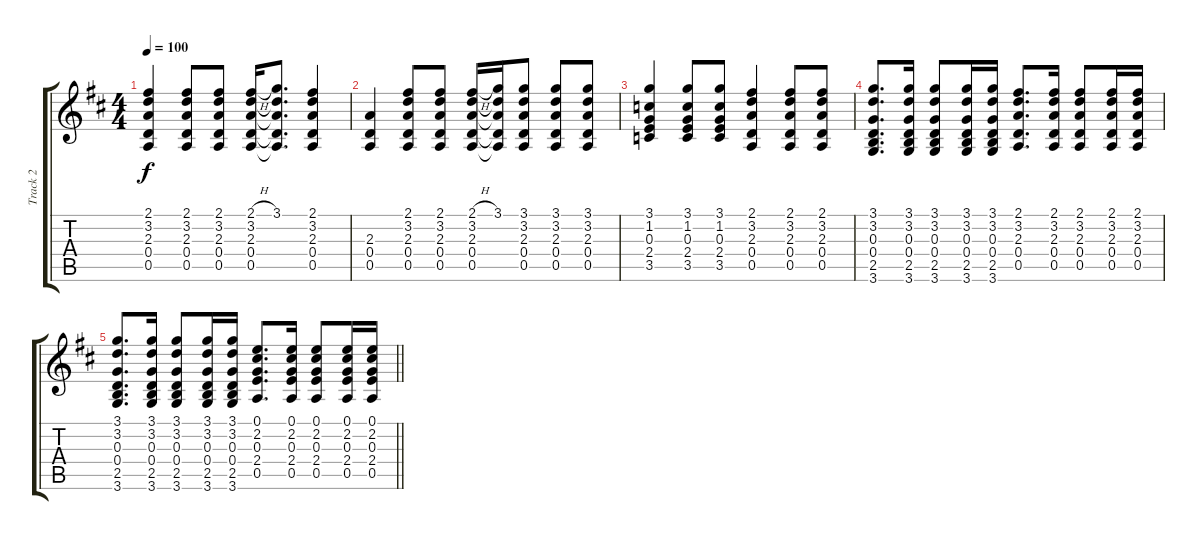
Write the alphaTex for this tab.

\track ("Track 2" "Track 2") {instrument acousticguitarsteel}
\staff {score tabs}
\tuning (E4 B3 G3 D3 A2 E2) {hide}
\ts (4 4)
\tempo 100
\clef g2
\ks d
(2.1 3.2 2.3 0.4 0.5).4{dy f} (2.1 3.2 2.3 0.4 0.5).8 (2.1 3.2 2.3 0.4 0.5).8 (2.1{h} 3.2 2.3 0.4 0.5).16 (3.1 3.2{t} 2.3{t} 0.4{t} 0.5{t}).8{d} (2.1 3.2 2.3 0.4 0.5).4 |
(2.3 0.4 0.5).4 (2.1 3.2 2.3 0.4 0.5).8 (2.1 3.2 2.3 0.4 0.5).8 (2.1{h} 3.2 2.3 0.4 0.5).16 (3.1 3.2{t} 2.3{t} 0.4{t} 0.5{t}).16 (3.1 3.2 2.3 0.4 0.5).8 (3.1 3.2 2.3 0.4 0.5).8 (3.1 3.2 2.3 0.4 0.5).8 |
(3.1 1.2 0.3 2.4 3.5).4 (3.1 1.2 0.3 2.4 3.5).8 (3.1 1.2 0.3 2.4 3.5).8 (2.1 3.2 2.3 0.4 0.5).4 (2.1 3.2 2.3 0.4 0.5).8 (2.1 3.2 2.3 0.4 0.5).8 |
(3.1 3.2 0.3 0.4 2.5 3.6).8{d} (3.1 3.2 0.3 0.4 2.5 3.6).16 (3.1 3.2 0.3 0.4 2.5 3.6).8 (3.1 3.2 0.3 0.4 2.5 3.6).16 (3.1 3.2 0.3 0.4 2.5 3.6).16 (2.1 3.2 2.3 0.4 0.5).8{d} (2.1 3.2 2.3 0.4 0.5).16 (2.1 3.2 2.3 0.4 0.5).8 (2.1 3.2 2.3 0.4 0.5).16 (2.1 3.2 2.3 0.4 0.5).16 |
\barLineRight lightlight
(3.1 3.2 0.3 0.4 2.5 3.6).8{d} (3.1 3.2 0.3 0.4 2.5 3.6).16 (3.1 3.2 0.3 0.4 2.5 3.6).8 (3.1 3.2 0.3 0.4 2.5 3.6).16 (3.1 3.2 0.3 0.4 2.5 3.6).16 (0.1 2.2 0.3 2.4 0.5).8{d} (0.1 2.2 0.3 2.4 0.5).16 (0.1 2.2 0.3 2.4 0.5).8 (0.1 2.2 0.3 2.4 0.5).16 (0.1 2.2 0.3 2.4 0.5).16
